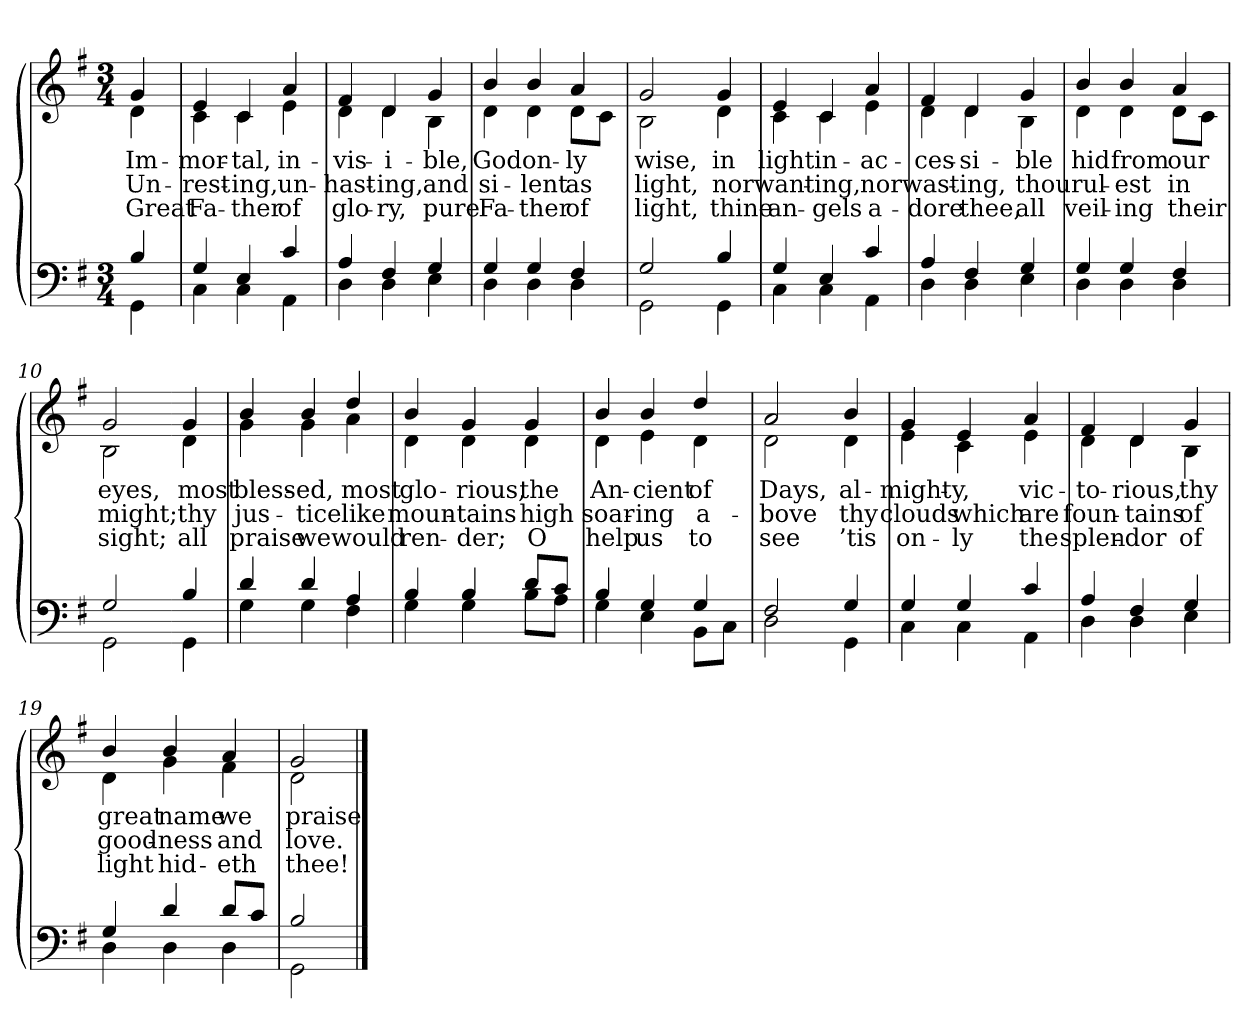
**kern	**kern	**text	**text	**text
*part2	*part1	*part1	*part1	*part1
*staff2	*staff1	*staff1	*staff1	*staff1
*clefF4	*clefG2	*	*	*
*k[f#]	*k[f#]	*	*	*
*M3/4	*M3/4	*	*	*
=1	=1	=1	=1	=1
*^	*	*	*	*
!	!	!LO:TX:b:i:t=Verse	!	!	!
!	!	!	!LO:LY:b	!LO:LY:b	!LO:LY:b
*	*	*^	*	*	*
4B/	4GG\	4g/	4d\	Im-	Un-	Great
=2	=2	=2	=2	=2	=2	=2
!	!	!	!	!LO:LY:b	!LO:LY:b	!LO:LY:b
4G/	4C\	4e/	4c\	-mor-	-rest-	Fa-
!	!	!	!	!LO:LY:b	!LO:LY:b	!LO:LY:b
4E/	4C\	4c/	4c\	-tal,	-ing,	-ther
!	!	!	!	!LO:LY:b	!LO:LY:b	!LO:LY:b
4c/	4AA\	4a/	4e\	in-	un-	of
=3	=3	=3	=3	=3	=3	=3
!	!	!	!	!LO:LY:b	!LO:LY:b	!LO:LY:b
4A/	4D\	4f#/	4d\	-vis-	-hast-	glo-
!	!	!	!	!LO:LY:b	!LO:LY:b	!LO:LY:b
4F#/	4D\	4d/	4d\	-i-	-ing,	-ry,
!	!	!	!	!LO:LY:b	!LO:LY:b	!LO:LY:b
4G/	4E\	4g/	4B\	-ble,	and	pure
=4	=4	=4	=4	=4	=4	=4
!	!	!	!	!LO:LY:b	!LO:LY:b	!LO:LY:b
4G/	4D\	4b/	4d\	God	si-	Fa-
!	!	!	!	!LO:LY:b	!LO:LY:b	!LO:LY:b
4G/	4D\	4b/	4d\	on-	-lent	-ther
!	!	!	!	!LO:LY:b	!LO:LY:b	!LO:LY:b
4F#/	4D\	4a/	8d\L	-ly	as	of
.	.	.	8c\J	.	.	.
=5	=5	=5	=5	=5	=5	=5
!	!	!	!	!LO:LY:b	!LO:LY:b	!LO:LY:b
2G/	2GG\	2g/	2B\	wise,	light,	light,
!!LO:LB:g=z	!!
=6-	=6-	=6-	=6-	=6-	=6-	=6-
!	!	!	!	!LO:LY:b	!LO:LY:b	!LO:LY:b
4B/	4GG\	4g/	4d\	in	nor	thine
=7	=7	=7	=7	=7	=7	=7
!	!	!	!	!LO:LY:b	!LO:LY:b	!LO:LY:b
4G/	4C\	4e/	4c\	light	want-	an-
!	!	!	!	!LO:LY:b	!LO:LY:b	!LO:LY:b
4E/	4C\	4c/	4c\	in-	-ing,	-gels
!	!	!	!	!LO:LY:b	!LO:LY:b	!LO:LY:b
4c/	4AA\	4a/	4e\	-ac-	nor	a-
=8	=8	=8	=8	=8	=8	=8
!	!	!	!	!LO:LY:b	!LO:LY:b	!LO:LY:b
4A/	4D\	4f#/	4d\	-ces-	wast-	-dore
!	!	!	!	!LO:LY:b	!LO:LY:b	!LO:LY:b
4F#/	4D\	4d/	4d\	-si-	-ing,	thee,
!	!	!	!	!LO:LY:b	!LO:LY:b	!LO:LY:b
4G/	4E\	4g/	4B\	-ble	thou	all
=9	=9	=9	=9	=9	=9	=9
!	!	!	!	!LO:LY:b	!LO:LY:b	!LO:LY:b
4G/	4D\	4b/	4d\	hid	rul-	veil-
!	!	!	!	!LO:LY:b	!LO:LY:b	!LO:LY:b
4G/	4D\	4b/	4d\	from	-est	-ing
!	!	!	!	!LO:LY:b	!LO:LY:b	!LO:LY:b
4F#/	4D\	4a/	8d\L	our	in	their
.	.	.	8c\J	.	.	.
=10	=10	=10	=10	=10	=10	=10
!	!	!	!	!LO:LY:b	!LO:LY:b	!LO:LY:b
2G/	2GG\	2g/	2B\	eyes,	might;	sight;
!!LO:LB:g=z	!!
=11-	=11-	=11-	=11-	=11-	=11-	=11-
!	!	!	!	!LO:LY:b	!LO:LY:b	!LO:LY:b
4B/	4GG\	4g/	4d\	most	thy	all
=12	=12	=12	=12	=12	=12	=12
!	!	!	!	!LO:LY:b	!LO:LY:b	!LO:LY:b
4d/	4G\	4b/	4g\	bless-	jus-	praise
!	!	!	!	!LO:LY:b	!LO:LY:b	!LO:LY:b
4d/	4G\	4b/	4g\	-ed,	-tice	we
!	!	!	!	!LO:LY:b	!LO:LY:b	!LO:LY:b
4A/	4F#\	4dd/	4a\	most	like	would
=13	=13	=13	=13	=13	=13	=13
!	!	!	!	!LO:LY:b	!LO:LY:b	!LO:LY:b
4B/	4G\	4b/	4d\	glo-	moun-	ren-
!	!	!	!	!LO:LY:b	!LO:LY:b	!LO:LY:b
4B/	4G\	4g/	4d\	-rious,	-tains	-der;
!	!	!	!	!LO:LY:b	!LO:LY:b	!LO:LY:b
8d/L	8B\L	4g/	4d\	the	high	O
8c/J	8A\J	.	.	.	.	.
=14	=14	=14	=14	=14	=14	=14
!	!	!	!	!LO:LY:b	!LO:LY:b	!LO:LY:b
4B/	4G\	4b/	4d\	An-	soar-	help
!	!	!	!	!LO:LY:b	!LO:LY:b	!LO:LY:b
4G/	4E\	4b/	4e\	-cient	-ing	us
!	!	!	!	!LO:LY:b	!LO:LY:b	!LO:LY:b
4G/	8BB\L	4dd/	4d\	of	a-	to
.	8C\J	.	.	.	.	.
=15	=15	=15	=15	=15	=15	=15
!	!	!	!	!LO:LY:b	!LO:LY:b	!LO:LY:b
2F#/	2D\	2a/	2d\	Days,	-bove	see
!!LO:LB:g=z	!!
=16-	=16-	=16-	=16-	=16-	=16-	=16-
!	!	!	!	!LO:LY:b	!LO:LY:b	!LO:LY:b
4G/	4GG\	4b/	4d\	al-	thy	’tis
=17	=17	=17	=17	=17	=17	=17
!	!	!	!	!LO:LY:b	!LO:LY:b	!LO:LY:b
4G/	4C\	4g/	4e\	-might-	clouds	on-
!	!	!	!	!LO:LY:b	!LO:LY:b	!LO:LY:b
4G/	4C\	4e/	4c\	-y,	which	-ly
!	!	!	!	!LO:LY:b	!LO:LY:b	!LO:LY:b
4c/	4AA\	4a/	4e\	vic-	are	the
=18	=18	=18	=18	=18	=18	=18
!	!	!	!	!LO:LY:b	!LO:LY:b	!LO:LY:b
4A/	4D\	4f#/	4d\	-to-	foun-	splen-
!	!	!	!	!LO:LY:b	!LO:LY:b	!LO:LY:b
4F#/	4D\	4d/	4d\	-rious,	-tains	-dor
!	!	!	!	!LO:LY:b	!LO:LY:b	!LO:LY:b
4G/	4E\	4g/	4B\	thy	of	of
=19	=19	=19	=19	=19	=19	=19
!	!	!	!	!LO:LY:b	!LO:LY:b	!LO:LY:b
4G/	4D\	4b/	4d\	great	good-	light
!	!	!	!	!LO:LY:b	!LO:LY:b	!LO:LY:b
4d/	4D\	4b/	4g\	name	-ness	hid-
!	!	!	!	!LO:LY:b	!LO:LY:b	!LO:LY:b
8d/L	4D\	4a/	4f#\	we	and	-eth
8c/J	.	.	.	.	.	.
=20	=20	=20	=20	=20	=20	=20
!	!	!	!	!LO:LY:b	!LO:LY:b	!LO:LY:b
2B/	2GG\	2g/	2d\	praise.	love.	thee!
*v	*v	*	*	*	*	*
*	*v	*v	*	*	*
==	==	==	==	==
*-	*-	*-	*-	*-
